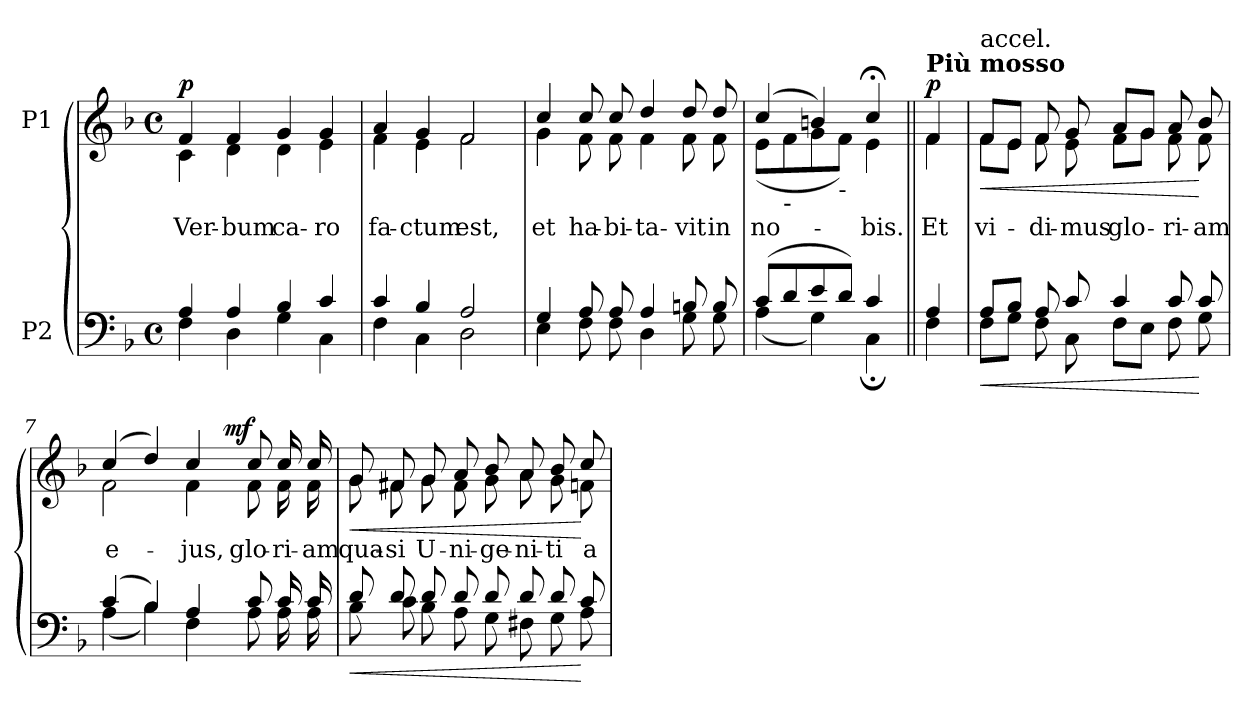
**kern	**dynam	**kern	**text	**dynam
*part2	*part2	*part1	*part1	*part1
*staff2	*staff2	*staff1	*staff1	*staff1
*I"P2	*	*I"P1	*	*
!!LO:PB:g=z
*clefF4	*	*clefG2	*	*
*k[b-]	*	*k[b-]	*	*
*F:	*	*F:	*	*
*M4/4	*	*M4/4	*	*
*met(c)	*	*met(c)	*	*
*MM100	*	*MM100	*	*
=1	=1	=1	=1	=1
*^	*	*	*	*
!	!	!	!LO:TX:a:B:t=Moderato	!	!
!	!	!	!	!LO:LY:b:color=#000000	!
*	*	*	*^	*	*
4Ai/	4Fi\	.	4fi/	4ci\	Ver-	p
!	!	!	!	!	!LO:LY:b:color=#000000	!
4Ai/	4Di\	.	4fi/	4di\	-bum	.
!	!	!	!	!	!LO:LY:b:color=#000000	!
4B-i/	4Gi\	.	4gi/	4di\	ca-	.
!	!	!	!	!	!LO:LY:b:color=#000000	!
4ci/	4Ci\	.	4gi/	4ei\	-ro	.
=2	=2	=2	=2	=2	=2	=2
!	!	!	!	!	!LO:LY:b:color=#000000	!
4ci/	4Fi\	.	4ai/	4fi\	fa-	.
!	!	!	!	!	!LO:LY:b:color=#000000	!
4B-i/	4Ci\	.	4gi/	4ei\	-ctum	.
!	!	!	!	!	!LO:LY:b:color=#000000	!
2Ai/	2Di\	.	2fi/	2fi\	est,	.
=3	=3	=3	=3	=3	=3	=3
!	!	!	!	!	!LO:LY:b:color=#000000	!
4Gi/	4Ei\	.	4cci/	4gi\	et	.
!	!	!	!	!	!LO:LY:b:color=#000000	!
8Ai/	8Fi\	.	8cci/	8fi\	ha-	.
!	!	!	!	!	!LO:LY:b:color=#000000	!
8Ai/	8Fi\	.	8cci/	8fi\	-bi-	.
!	!	!	!	!	!LO:LY:b:color=#000000	!
4Ai/	4Di\	.	4ddi/	4fi\	-ta-	.
!	!	!	!	!	!LO:LY:b:color=#000000	!
8Bni/	8Gi\	.	8ddi/	8fi\	-vit	.
!	!	!	!	!	!LO:LY:b:color=#000000	!
8Bi/	8Gi\	.	8ddi/	8fi\	in	.
=4	=4	=4	=4	=4	=4	=4
!	!	!	!	!	!LO:LY:b:color=#000000	!
(8ci/L	(4Ai\	.	(4cci/	(8ei\L	no-	.
!	!	!	!	!LO:TX:b:t=-	!	!
8di/	.	.	.	8fi\	.	.
8ei/	4Gi\)	.	4bni/)	8gi\	.	.
!	!	!	!	!LO:TX:b:t=-	!	!
8di/J)	.	.	.	8fi\J)	.	.
!	!	!	!	!	!LO:LY:b:color=#000000	!
4ci/	4C;i\	.	4cc;i/	4ei\	-bis.	.
!!LO:LB:g=z	!!
=5||	=5||	=5||	=5||	=5||	=5||	=5||
!	!	!	!LO:TX:a:B:t=Più mosso	!	!	!
!	!	!	!	!	!LO:LY:b:color=#000000	!
4Ai/	4Fi\	.	4fi/	4fi\	Et	p
=6	=6	=6	=6	=6	=6	=6
!	!	!LO:HP:b	!	!	!	!
!	!	!	!LO:TX:t=accel.	!	!	!
!	!	!	!	!	!LO:LY:b:color=#000000	!LO:HP:b
8Ai/L	8Fi\L	<	8fi/L	8fi\L	vi-	<
8B-i/J	8Gi\J	.	8ei/J	8ei\J	.	.
!	!	!	!	!	!LO:LY:b:color=#000000	!
8Ai/	8Fi\	.	8fi/	8fi\	-di-	.
!	!	!	!	!	!LO:LY:b:color=#000000	!
8ci/	8Ci\	.	8gi/	8ei\	-mus	.
!	!	!	!	!	!LO:LY:b:color=#000000	!
4ci/	8Fi\L	.	8ai/L	8fi\L	glo-	.
.	8Ei\J	.	8gi/J	8gi\J	.	.
!	!	!	!	!	!LO:LY:b:color=#000000	!
8ci/	8Fi\	.	8ai/	8fi\	-ri-	.
!	!	!	!	!	!LO:LY:b:color=#000000	!
8ci/	8Gi\	[	8b-i/	8fi\	-am	[
*	*	*	*v	*v	*	*
=7	=7	=7	=7	=7	=7
*	*	*	*^	*	*
!	!	!	!	!	!LO:LY:b:color=#000000	!
*	*	*	*	*^	*	*
(4ci/	(4Ai\	.	(4cci/	2fi\	2ryy	e-	.
4B-i/)	4B-i\)	.	4ddi/)	.	.	.	.
!	!	!	!	!	!	!LO:LY:b:color=#000000	!
4Ai/	4Fi\	.	4cci/	4fi\	8ryy	-jus,	.
.	.	.	.	.	32ryy	.	.
.	.	.	.	.	4ryy	.	mf
!	!	!	!	!	!	!LO:LY:b:color=#000000	!
8ci/	8Ai\	.	8cci/	8fi\	.	glo-	.
!	!	!	!	!	!	!LO:LY:b:color=#000000	!
16ci/	16Ai\	.	16cci/	16fi\	.	-ri-	.
.	.	.	.	.	16.ryy	.	.
!	!	!	!	!	!	!LO:LY:b:color=#000000	!
16ci/	16Ai\	.	16cci/	16fi\	.	-am	.
=8	=8	=8	=8	=8	=8	=8	=8
!	!	!LO:HP:b	!	!	!	!	!
*	*	*	*v	*v	*v	*	*
*	*	*	*^	*	*
*	*	*	*	*^	*	*
!	!	!	!	!	!	!LO:LY:b:color=#000000	!LO:HP:b
*	*	*	*	*v	*v	*	*
8di/	8B-i\	<	8gi/	8gi\	qua-	<
!	!	!	!	!	!LO:LY:b:color=#000000	!
8di/	8ci\	.	8f#Xi/	8f#i\	-si	.
!	!	!	!	!	!LO:LY:b:color=#000000	!
8di/	8B-i\	.	8gi/	8gi\	U-	.
!	!	!	!	!	!LO:LY:b:color=#000000	!
8di/	8Ai\	.	8ai/	8f#i\	-ni-	.
!	!	!	!	!	!LO:LY:b:color=#000000	!
8di/	8Gi\	.	8b-i/	8gi\	-ge-	.
!	!	!	!	!	!LO:LY:b:color=#000000	!
8di/	8F#Xi\	.	8ai/	8ai\	-ni-	.
!	!	!	!	!	!LO:LY:b:color=#000000	!
8di/	8Gi\	.	8b-i/	8gi\	-ti	.
!	!	!	!	!	!LO:LY:b:color=#000000	!
8ci/	8Ai\	[	8cci/	8fni\	a	[
*v	*v	*	*	*	*	*
*	*	*v	*v	*	*
=	=	=	=	=
*-	*-	*-	*-	*-
